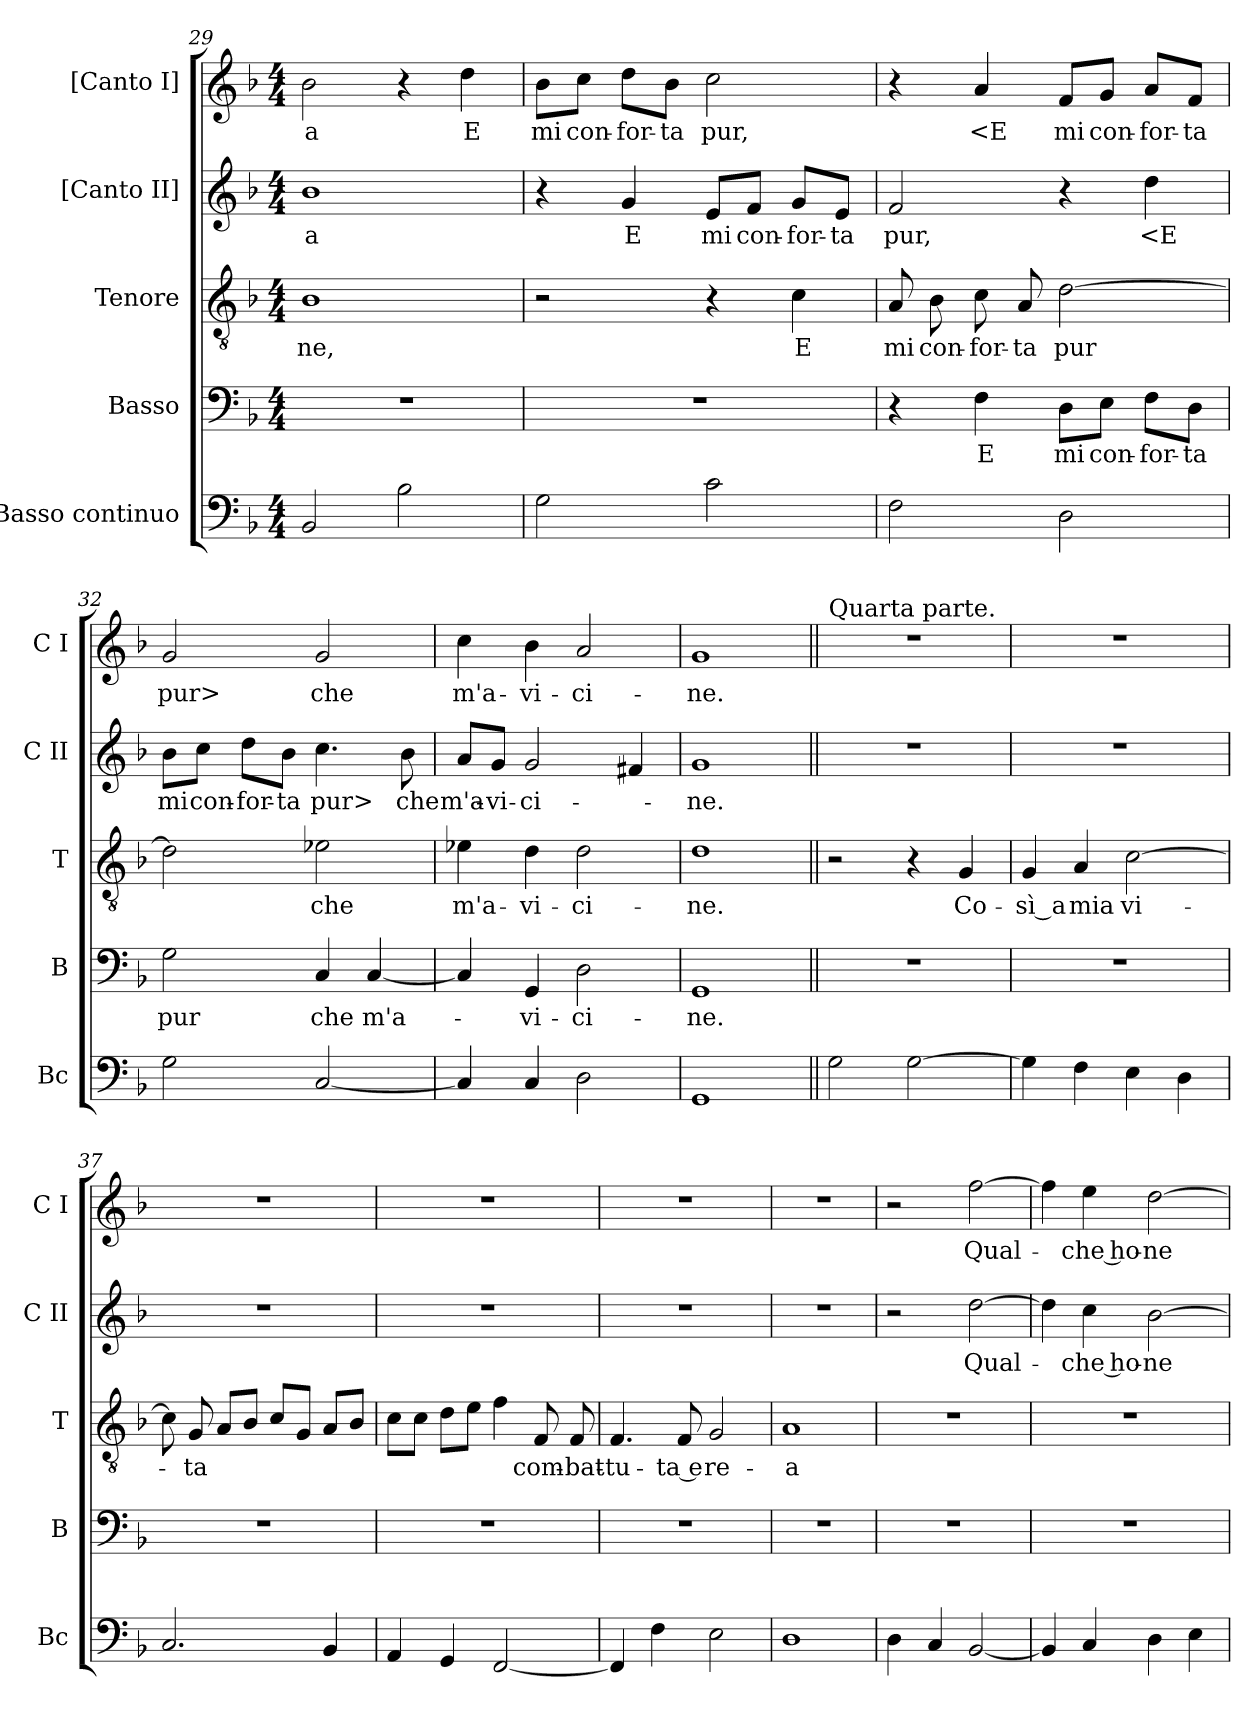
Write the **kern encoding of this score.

**kern	**kern	**text	**kern	**text	**kern	**text	**kern	**text
*part5	*part4	*part4	*part3	*part3	*part2	*part2	*part1	*part1
*staff5	*staff4	*staff4	*staff3	*staff3	*staff2	*staff2	*staff1	*staff1
*I"Basso continuo	*I"Basso	*	*I"Tenore	*	*I"[Canto II]	*	*I"[Canto I]	*
*I'Bc	*I'B	*	*I'T	*	*I'C II	*	*I'C I	*
*clefF4	*clefF4	*	*clefGv2	*	*clefG2	*	*clefG2	*
*k[b-]	*k[b-]	*	*k[b-]	*	*k[b-]	*	*k[b-]	*
*F:	*F:	*	*F:	*	*F:	*	*F:	*
*M4/4	*M4/4	*	*M4/4	*	*M4/4	*	*M4/4	*
=29	=29	=29	=29	=29	=29	=29	=29	=29
2BB-	1r	.	1B-	-ne,	1b-	-a	2b-	-a
2B-	.	.	.	.	.	.	4r	.
.	.	.	.	.	.	.	4dd	E
=30	=30	=30	=30	=30	=30	=30	=30	=30
2G	1r	.	2r	.	4r	.	8b-\L	mi
.	.	.	.	.	.	.	8cc\J	con-
.	.	.	.	.	4g	E	8dd\L	-for-
.	.	.	.	.	.	.	8b-\J	-ta
2c	.	.	4r	.	8e/L	mi	2cc	pur,
.	.	.	.	.	8f/J	con-	.	.
.	.	.	4c	E	8g/L	-for-	.	.
.	.	.	.	.	8e/J	-ta	.	.
=31	=31	=31	=31	=31	=31	=31	=31	=31
2F	4r	.	8A	mi	2f	pur,	4r	.
.	.	.	8B-	con-	.	.	.	.
.	4F	E	8c	-for-	.	.	4a	<E
.	.	.	8A	-ta	.	.	.	.
2D	8D\L	mi	[2d	pur	4r	.	8f/L	mi
.	8E\J	con-	.	.	.	.	8g/J	con-
.	8F\L	-for-	.	.	4dd	<E	8a/L	-for-
.	8D\J	-ta	.	.	.	.	8f/J	-ta
=32	=32	=32	=32	=32	=32	=32	=32	=32
2G	2G	pur	2d]	.	8b-\L	mi	2g	pur>
.	.	.	.	.	8cc\J	con-	.	.
.	.	.	.	.	8dd\L	-for-	.	.
.	.	.	.	.	8b-\J	-ta	.	.
[2C	4C	che	2e-X	che	4.cc	pur>	2g	che
.	[4C	m'a-	.	.	.	.	.	.
.	.	.	.	.	8b-	che	.	.
=33	=33	=33	=33	=33	=33	=33	=33	=33
4C]	4C]	.	4e-X	m'a-	8a/L	m'a-	4cc	m'a-
.	.	.	.	.	8g/J	-vi-	.	.
4C	4GG	-vi-	4d	-vi-	2g	-ci-	4b-	-vi-
2D	2D	-ci-	2d	-ci-	.	.	2a	-ci-
.	.	.	.	.	4f#X	.	.	.
=34	=34	=34	=34	=34	=34	=34	=34	=34
1GG	1GG	-ne.	1d	-ne.	1g	-ne.	1g	-ne.
=35||	=35||	=35||	=35||	=35||	=35||	=35||	=35||	=35||
!	!	!	!	!	!	!	!LO:TX:a:t=Quarta parte.	!
2G	1r	.	2r	.	1r	.	1r	.
[2G	.	.	4r	.	.	.	.	.
.	.	.	4G	Co-	.	.	.	.
=36	=36	=36	=36	=36	=36	=36	=36	=36
4G]	1r	.	4G	-sì a	1r	.	1r	.
4F	.	.	4A	mia	.	.	.	.
4E	.	.	[2c	vi-	.	.	.	.
4D	.	.	.	.	.	.	.	.
=37	=37	=37	=37	=37	=37	=37	=37	=37
2.C	1r	.	8c]	.	1r	.	1r	.
.	.	.	8G	-ta	.	.	.	.
.	.	.	8AL	.	.	.	.	.
.	.	.	8B-J	.	.	.	.	.
.	.	.	8cL	.	.	.	.	.
.	.	.	8GJ	.	.	.	.	.
4BB-	.	.	8AL	.	.	.	.	.
.	.	.	8B-J	.	.	.	.	.
=38	=38	=38	=38	=38	=38	=38	=38	=38
4AA	1r	.	8cL	.	1r	.	1r	.
.	.	.	8cJ	.	.	.	.	.
4GG	.	.	8dL	.	.	.	.	.
.	.	.	8eJ	.	.	.	.	.
[2FF	.	.	4f	.	.	.	.	.
.	.	.	8F	com-	.	.	.	.
.	.	.	8F	-bat-	.	.	.	.
=39	=39	=39	=39	=39	=39	=39	=39	=39
4FF]	1r	.	4.F	-tu-	1r	.	1r	.
4F	.	.	.	.	.	.	.	.
.	.	.	8F	-ta e	.	.	.	.
2E	.	.	2G	re-	.	.	.	.
=40	=40	=40	=40	=40	=40	=40	=40	=40
1D	1r	.	1A	-a	1r	.	1r	.
=41	=41	=41	=41	=41	=41	=41	=41	=41
4D	1r	.	1r	.	2r	.	2r	.
4C	.	.	.	.	.	.	.	.
[2BB-	.	.	.	.	[2dd	Qual-	[2ff	Qual-
=42	=42	=42	=42	=42	=42	=42	=42	=42
4BB-]	1r	.	1r	.	4dd]	.	4ff]	.
4C	.	.	.	.	4cc	-che ho-	4ee	-che ho-
4D	.	.	.	.	[2b-	-ne-	[2dd	-ne-
4E	.	.	.	.	.	.	.	.
=	=	=	=	=	=	=	=	=
*-	*-	*-	*-	*-	*-	*-	*-	*-
